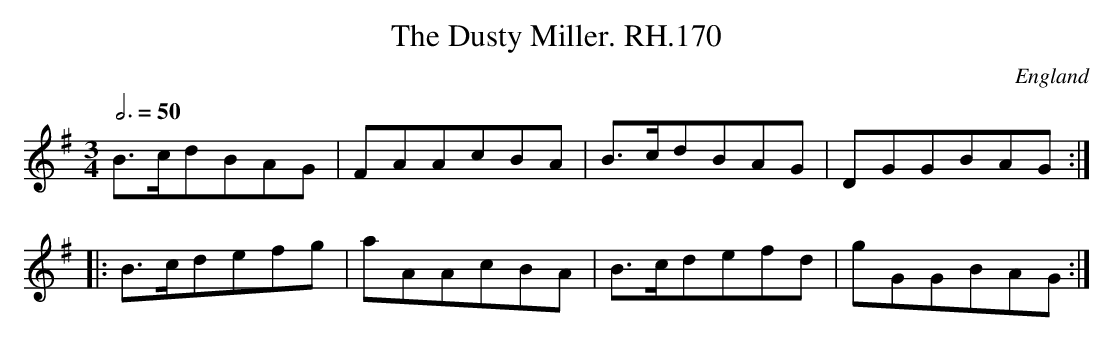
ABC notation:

X:1
T:Dusty Miller. RH.170, The
O:England
M:3/4
L:1/8
Q:3/4=50
K:G
B>cdBAG|FAAcBA|B>cdBAG|DGGBAG:|
|:B>cdefg|aAAcBA|B>cdefd|gGGBAG:|
